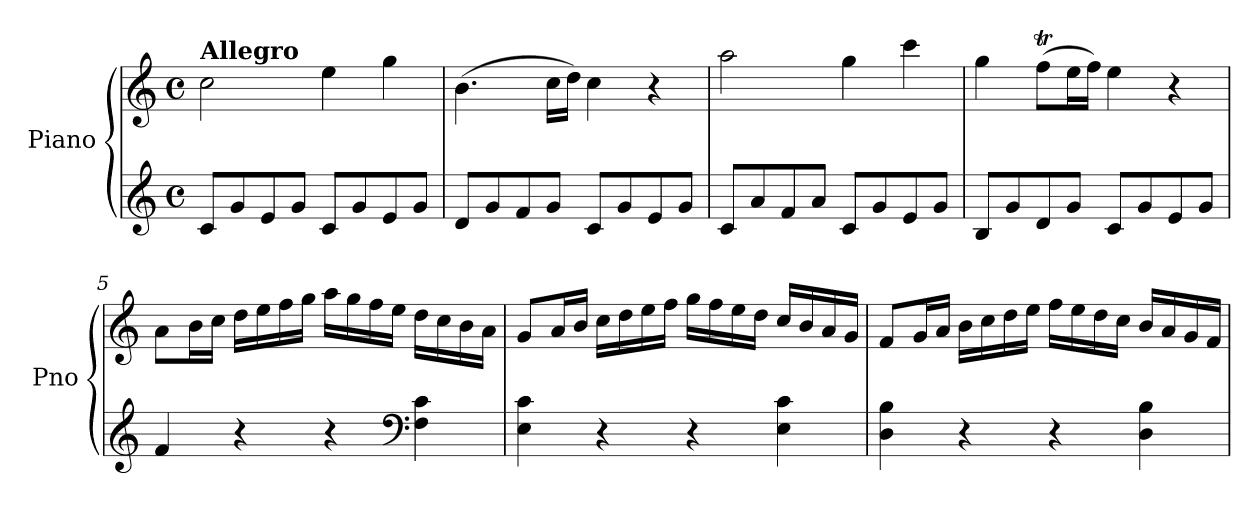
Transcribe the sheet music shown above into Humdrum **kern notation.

**kern	**kern
*part1	*part1
*staff2	*staff1
*I"Piano	*
*I'Pno	*
*clefG2	*clefG2
*k[]	*k[]
*M4/4	*M4/4
*met(c)	*met(c)
=1	=1
!	!LO:TX:a:B:t=Allegro
8c/L	2cc\
8g/	.
8e/	.
8g/J	.
8c/L	4ee\
8g/	.
8e/	4gg\
8g/J	.
=2	=2
8d/L	(>4.b\
8g/	.
8f/	.
8g/J	16cc\LL
.	16dd\JJ)
8c/L	4cc\
8g/	.
8e/	4r
8g/J	.
=3	=3
8c/L	2aa\
8a/	.
8f/	.
8a/J	.
8c/L	4gg\
8g/	.
8e/	4ccc\
8g/J	.
=4	=4
8B/L	4gg\
8g/	.
8d/	(>8ffT\L
8g/J	16ee\L
.	16ff\JJ)
8c/L	4ee\
8g/	.
8e/	4r
8g/J	.
!!LO:LB:g=z
=5	=5
4f/	8a\L
.	16b\L
.	16cc\JJ
4r	16dd\LL
.	16ee\
.	16ff\
.	16gg\JJ
4r	16aa\LL
.	16gg\
.	16ff\
.	16ee\JJ
*clefF4	*
4F\ 4c\	16dd\LL
.	16cc\
.	16b\
.	16a\JJ
=6	=6
4E\ 4c\	8g/L
.	16a/L
.	16b/JJ
4r	16cc\LL
.	16dd\
.	16ee\
.	16ff\JJ
4r	16gg\LL
.	16ff\
.	16ee\
.	16dd\JJ
4E\ 4c\	16cc/LL
.	16b/
.	16a/
.	16g/JJ
=7	=7
4D\ 4B\	8f/L
.	16g/L
.	16a/JJ
4r	16b\LL
.	16cc\
.	16dd\
.	16ee\JJ
4r	16ff\LL
.	16ee\
.	16dd\
.	16cc\JJ
4D\ 4B\	16b/LL
.	16a/
.	16g/
.	16f/JJ
=	=
*-	*-
